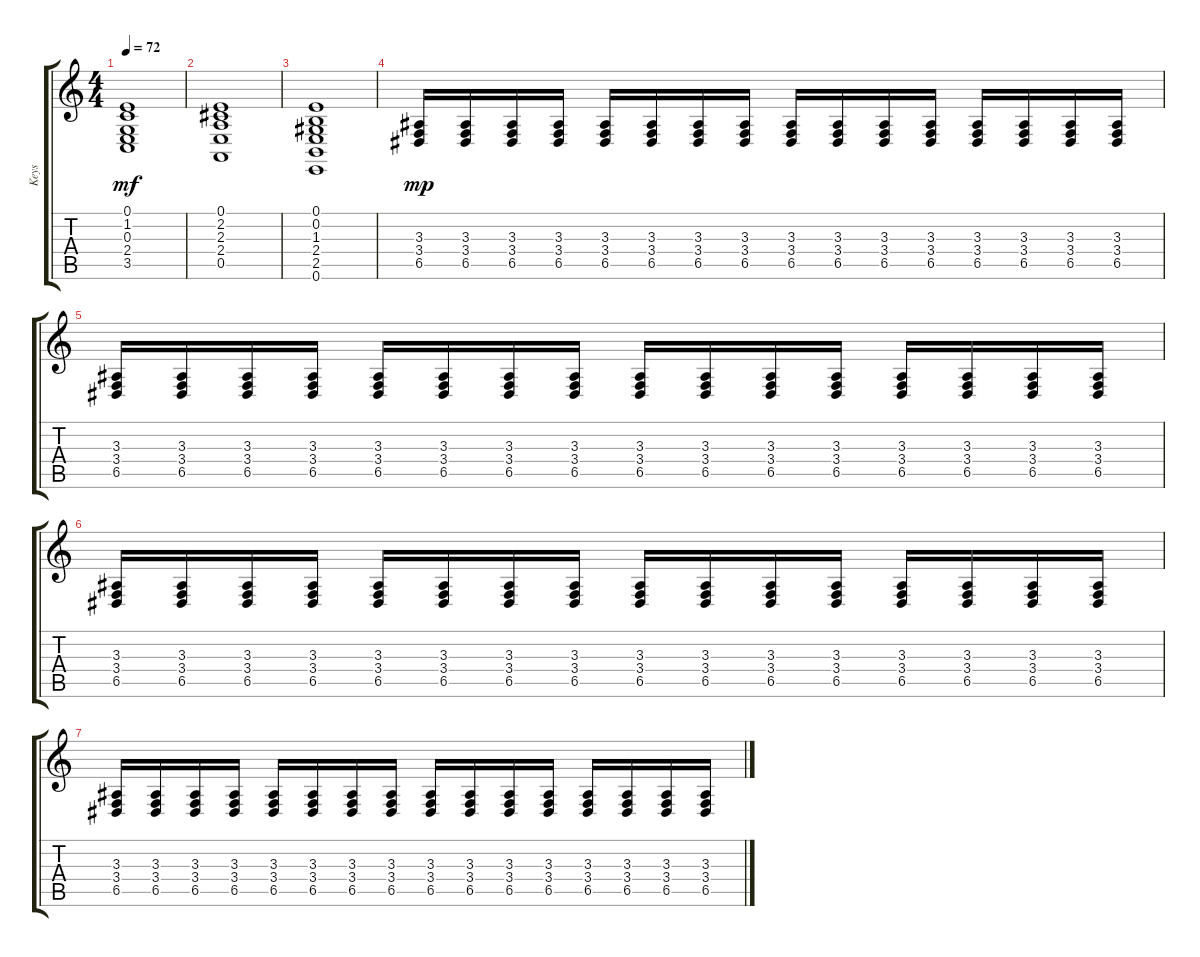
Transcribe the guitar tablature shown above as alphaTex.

\track ("Keys" "Keys") {instrument synthstrings1}
\staff {score tabs}
\tuning (E4 B3 G3 D3 A2 E2) {hide}
\ts (4 4)
\tempo 72
\clef g2
\ks c
(0.1 1.2 0.3 2.4 3.5).1{dy mf} |
(0.1 2.2 2.3 2.4 0.5).1 |
(0.1 0.2 1.3 2.4 2.5 0.6).1 |
(3.3 3.4 6.5).16{dy mp} (3.3 3.4 6.5).16 (3.3 3.4 6.5).16 (3.3 3.4 6.5).16 (3.3 3.4 6.5).16 (3.3 3.4 6.5).16 (3.3 3.4 6.5).16 (3.3 3.4 6.5).16 (3.3 3.4 6.5).16 (3.3 3.4 6.5).16 (3.3 3.4 6.5).16 (3.3 3.4 6.5).16 (3.3 3.4 6.5).16 (3.3 3.4 6.5).16 (3.3 3.4 6.5).16 (3.3 3.4 6.5).16 |
(3.3 3.4 6.5).16 (3.3 3.4 6.5).16 (3.3 3.4 6.5).16 (3.3 3.4 6.5).16 (3.3 3.4 6.5).16 (3.3 3.4 6.5).16 (3.3 3.4 6.5).16 (3.3 3.4 6.5).16 (3.3 3.4 6.5).16 (3.3 3.4 6.5).16 (3.3 3.4 6.5).16 (3.3 3.4 6.5).16 (3.3 3.4 6.5).16 (3.3 3.4 6.5).16 (3.3 3.4 6.5).16 (3.3 3.4 6.5).16 |
(3.3 3.4 6.5).16 (3.3 3.4 6.5).16 (3.3 3.4 6.5).16 (3.3 3.4 6.5).16 (3.3 3.4 6.5).16 (3.3 3.4 6.5).16 (3.3 3.4 6.5).16 (3.3 3.4 6.5).16 (3.3 3.4 6.5).16 (3.3 3.4 6.5).16 (3.3 3.4 6.5).16 (3.3 3.4 6.5).16 (3.3 3.4 6.5).16 (3.3 3.4 6.5).16 (3.3 3.4 6.5).16 (3.3 3.4 6.5).16 |
(3.3 3.4 6.5).16 (3.3 3.4 6.5).16 (3.3 3.4 6.5).16 (3.3 3.4 6.5).16 (3.3 3.4 6.5).16 (3.3 3.4 6.5).16 (3.3 3.4 6.5).16 (3.3 3.4 6.5).16 (3.3 3.4 6.5).16 (3.3 3.4 6.5).16 (3.3 3.4 6.5).16 (3.3 3.4 6.5).16 (3.3 3.4 6.5).16 (3.3 3.4 6.5).16 (3.3 3.4 6.5).16 (3.3 3.4 6.5).16
